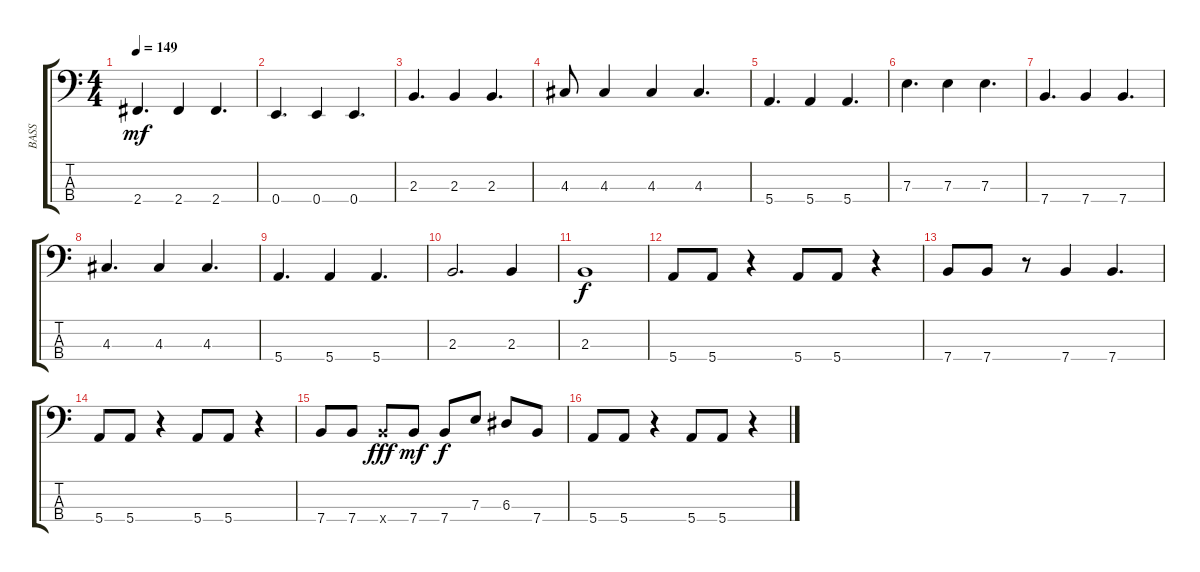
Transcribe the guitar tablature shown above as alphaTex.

\track ("BASS" "BASS") {instrument electricbasspick}
\staff {score tabs}
\tuning (G2 D2 A1 E1) {hide}
\ts (4 4)
\tempo 149
\clef f4
\ks c
2.4.4{d dy mf} 2.4.4 2.4.4{d} |
0.4.4{d} 0.4.4 0.4.4{d} |
2.3.4{d} 2.3.4 2.3.4{d} |
4.3.8 4.3.4 4.3.4 4.3.4{d} |
5.4.4{d} 5.4.4 5.4.4{d} |
7.3.4{d} 7.3.4 7.3.4{d} |
7.4.4{d} 7.4.4 7.4.4{d} |
4.3.4{d} 4.3.4 4.3.4{d} |
5.4.4{d} 5.4.4 5.4.4{d} |
2.3.2{d} 2.3.4 |
2.3.1{dy f} |
5.4.8 5.4.8 r.4 5.4.8 5.4.8 r.4 |
7.4.8 7.4.8 r.8 7.4.4 7.4.4{d} |
5.4.8 5.4.8 r.4 5.4.8 5.4.8 r.4 |
7.4.8 7.4.8 7.4{x}.8{dy fff} 7.4.8{dy mf} 7.4.8{dy f} 7.3.8 6.3.8 7.4.8 |
5.4.8 5.4.8 r.4 5.4.8 5.4.8 r.4
